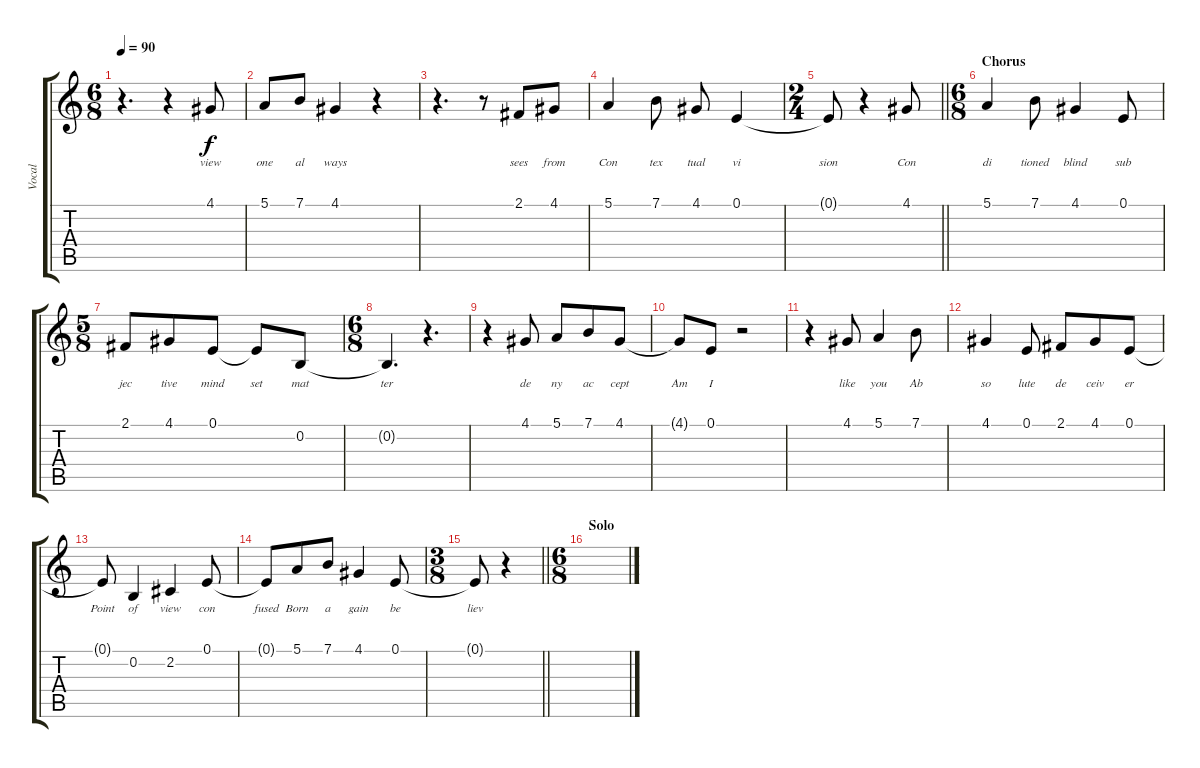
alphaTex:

\track ("Vocal" "Vocal") {instrument acousticgrandpiano}
\staff {score tabs}
\tuning (E4 B3 G3 D3 A2 E2) {hide}
\ts (6 8)
\tempo 90
\clef g2
\ks c
r.4{d dy f} r.4 4.1.8{lyrics (0 "view") lyrics (1 "") lyrics (2 "") lyrics (3 "") lyrics (4 "")} |
5.1.8{lyrics (0 "one") lyrics (1 "") lyrics (2 "") lyrics (3 "") lyrics (4 "")} 7.1.8{lyrics (0 "al") lyrics (1 "") lyrics (2 "") lyrics (3 "") lyrics (4 "")} 4.1.4{lyrics (0 "ways") lyrics (1 "") lyrics (2 "") lyrics (3 "") lyrics (4 "")} r.4 |
r.4{d} r.8 2.1.8{lyrics (0 "sees") lyrics (1 "") lyrics (2 "") lyrics (3 "") lyrics (4 "")} 4.1.8{lyrics (0 "from") lyrics (1 "") lyrics (2 "") lyrics (3 "") lyrics (4 "")} |
5.1.4{lyrics (0 "Con") lyrics (1 "") lyrics (2 "") lyrics (3 "") lyrics (4 "")} 7.1.8{lyrics (0 "tex") lyrics (1 "") lyrics (2 "") lyrics (3 "") lyrics (4 "")} 4.1.8{lyrics (0 "tual") lyrics (1 "") lyrics (2 "") lyrics (3 "") lyrics (4 "")} 0.1.4{lyrics (0 "vi") lyrics (1 "") lyrics (2 "") lyrics (3 "") lyrics (4 "")} |
\ts (2 4)
\barLineRight lightlight
0.1{t}.8{lyrics (0 "sion") lyrics (1 "") lyrics (2 "") lyrics (3 "") lyrics (4 "")} r.4 4.1.8{lyrics (0 "Con") lyrics (1 "") lyrics (2 "") lyrics (3 "") lyrics (4 "")} |
\ts (6 8)
\section ("" "Chorus")
5.1.4{lyrics (0 "di") lyrics (1 "") lyrics (2 "") lyrics (3 "") lyrics (4 "")} 7.1.8{lyrics (0 "tioned") lyrics (1 "") lyrics (2 "") lyrics (3 "") lyrics (4 "")} 4.1.4{lyrics (0 "blind") lyrics (1 "") lyrics (2 "") lyrics (3 "") lyrics (4 "")} 0.1.8{lyrics (0 "sub") lyrics (1 "") lyrics (2 "") lyrics (3 "") lyrics (4 "")} |
\ts (5 8)
2.1.8{lyrics (0 "jec") lyrics (1 "") lyrics (2 "") lyrics (3 "") lyrics (4 "")} 4.1.8{lyrics (0 "tive") lyrics (1 "") lyrics (2 "") lyrics (3 "") lyrics (4 "")} 0.1.8{lyrics (0 "mind") lyrics (1 "") lyrics (2 "") lyrics (3 "") lyrics (4 "")} 0.1{t}.8{lyrics (0 "set") lyrics (1 "") lyrics (2 "") lyrics (3 "") lyrics (4 "")} 0.2.8{lyrics (0 "mat") lyrics (1 "") lyrics (2 "") lyrics (3 "") lyrics (4 "")} |
\ts (6 8)
0.2{t}.4{d lyrics (0 "ter") lyrics (1 "") lyrics (2 "") lyrics (3 "") lyrics (4 "")} r.4{d} |
r.4 4.1.8{lyrics (0 "de") lyrics (1 "") lyrics (2 "") lyrics (3 "") lyrics (4 "")} 5.1.8{lyrics (0 "ny") lyrics (1 "") lyrics (2 "") lyrics (3 "") lyrics (4 "")} 7.1.8{lyrics (0 "ac") lyrics (1 "") lyrics (2 "") lyrics (3 "") lyrics (4 "")} 4.1.8{lyrics (0 "cept") lyrics (1 "") lyrics (2 "") lyrics (3 "") lyrics (4 "")} |
4.1{t}.8{lyrics (0 "Am") lyrics (1 "") lyrics (2 "") lyrics (3 "") lyrics (4 "")} 0.1.8{lyrics (0 "I") lyrics (1 "") lyrics (2 "") lyrics (3 "") lyrics (4 "")} r.2 |
r.4 4.1.8{lyrics (0 "like") lyrics (1 "") lyrics (2 "") lyrics (3 "") lyrics (4 "")} 5.1.4{lyrics (0 "you") lyrics (1 "") lyrics (2 "") lyrics (3 "") lyrics (4 "")} 7.1.8{lyrics (0 "Ab") lyrics (1 "") lyrics (2 "") lyrics (3 "") lyrics (4 "")} |
4.1.4{lyrics (0 "so") lyrics (1 "") lyrics (2 "") lyrics (3 "") lyrics (4 "")} 0.1.8{lyrics (0 "lute") lyrics (1 "") lyrics (2 "") lyrics (3 "") lyrics (4 "")} 2.1.8{lyrics (0 "de") lyrics (1 "") lyrics (2 "") lyrics (3 "") lyrics (4 "")} 4.1.8{lyrics (0 "ceiv") lyrics (1 "") lyrics (2 "") lyrics (3 "") lyrics (4 "")} 0.1.8{lyrics (0 "er") lyrics (1 "") lyrics (2 "") lyrics (3 "") lyrics (4 "")} |
0.1{t}.8{lyrics (0 "Point") lyrics (1 "") lyrics (2 "") lyrics (3 "") lyrics (4 "")} 0.2.4{lyrics (0 "of") lyrics (1 "") lyrics (2 "") lyrics (3 "") lyrics (4 "")} 2.2.4{lyrics (0 "view") lyrics (1 "") lyrics (2 "") lyrics (3 "") lyrics (4 "")} 0.1.8{lyrics (0 "con") lyrics (1 "") lyrics (2 "") lyrics (3 "") lyrics (4 "")} |
0.1{t}.8{lyrics (0 "fused") lyrics (1 "") lyrics (2 "") lyrics (3 "") lyrics (4 "")} 5.1.8{lyrics (0 "Born") lyrics (1 "") lyrics (2 "") lyrics (3 "") lyrics (4 "")} 7.1.8{lyrics (0 "a") lyrics (1 "") lyrics (2 "") lyrics (3 "") lyrics (4 "")} 4.1.4{lyrics (0 "gain") lyrics (1 "") lyrics (2 "") lyrics (3 "") lyrics (4 "")} 0.1.8{lyrics (0 "be") lyrics (1 "") lyrics (2 "") lyrics (3 "") lyrics (4 "")} |
\ts (3 8)
\barLineRight lightlight
0.1{t}.8{lyrics (0 "liev") lyrics (1 "") lyrics (2 "") lyrics (3 "") lyrics (4 "")} r.4 |
\ts (6 8)
\section ("" "Solo")
